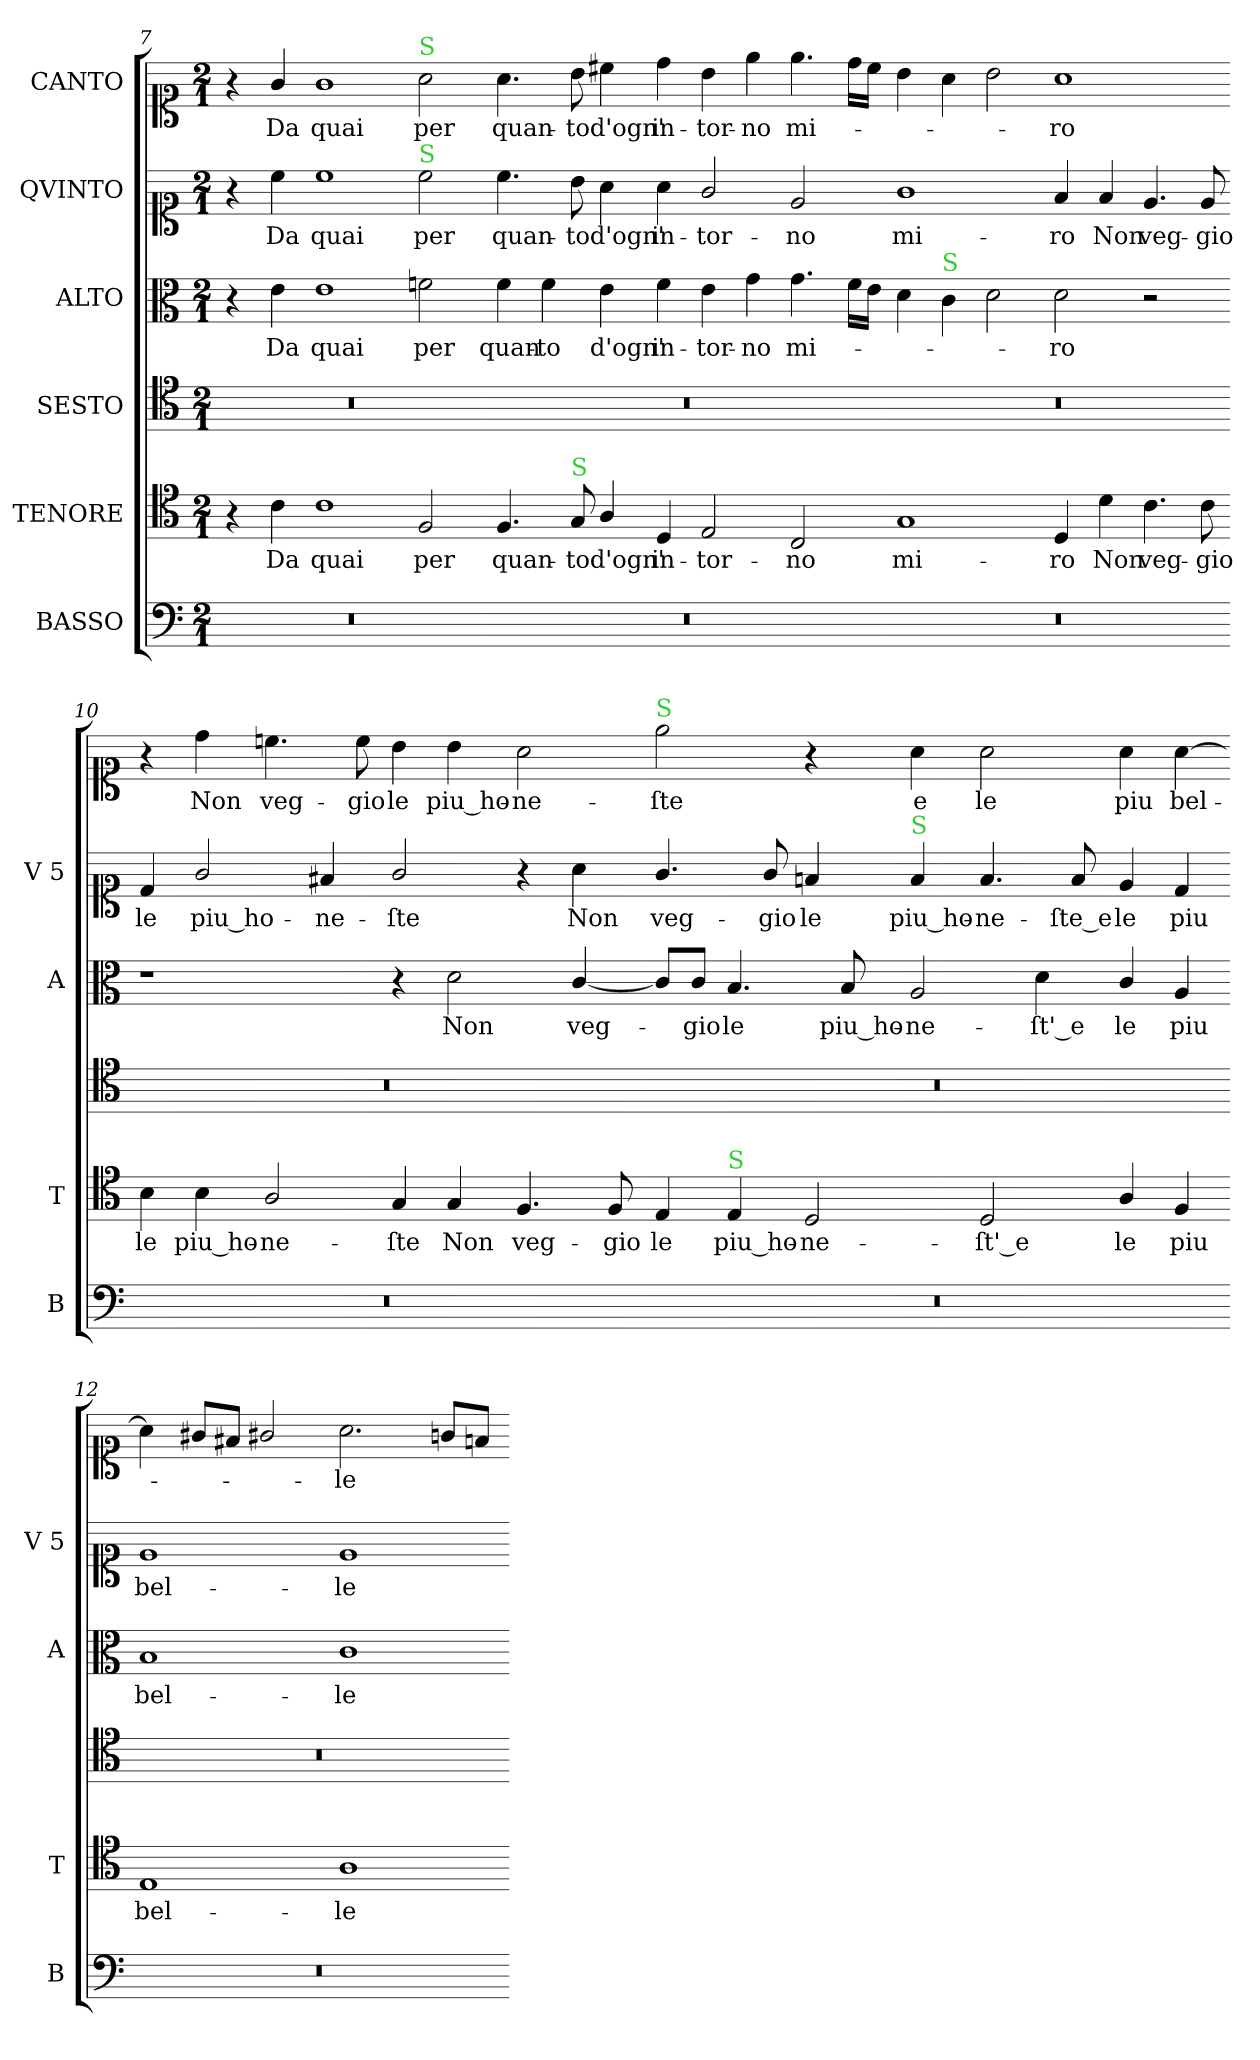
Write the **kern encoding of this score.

**kern	**kern	**text	**kern	**kern	**text	**kern	**text	**kern	**text
*part6	*part5	*part5	*part4	*part3	*part3	*part2	*part2	*part1	*part1
*staff6	*staff5	*staff5	*staff4	*staff3	*staff3	*staff2	*staff2	*staff1	*staff1
*I"BASSO	*I"TENORE	*	*I"SESTO	*I"ALTO	*	*I"QVINTO	*	*I"CANTO	*
*I'B	*I'T	*	*	*I'A	*	*I'V 5	*	*	*
*clefF4	*clefC4	*	*clefC4	*clefC3	*	*clefC1	*	*clefC1	*
*k[]	*k[]	*	*k[]	*k[]	*	*k[]	*	*k[]	*
*D:dor	*D:dor	*	*D:dor	*D:dor	*	*D:dor	*	*D:dor	*
*M2/1	*M2/1	*	*M2/1	*M2/1	*	*M2/1	*	*M2/1	*
=7	=7	=7	=7	=7	=7	=7	=7	=7	=7
0r	4r	.	0r	4r	.	4r	.	4r	.
.	4c\	Da	.	4e\	Da	4cc\	Da	4g/	Da
.	1c	quai	.	1e	quai	1cc	quai	1g	quai
!	!	!	!	!	!	!	!	!LO:TX:a:color=limegreen:t=S	!
!	!	!	!	!	!	!LO:TX:a:color=limegreen:t=S	!	!	!
.	2F/	per	.	2fn\	per	2cc\	per	2a\	per
=8-	=8-	=8-	=8-	=8-	=8-	=8-	=8-	=8-	=8-
0r	4.F/	quan-	0r	4f\	quan-	4.cc\	quan-	4.a\	quan-
.	.	.	.	4f\	-to	.	.	.	.
!	!LO:TX:a:color=limegreen:t=S	!	!	!	!	!	!	!	!
.	8G/	-to	.	.	.	8b\	-to	8b\	-to
.	4A/	d'ogn'	.	4e\	d'ogn'	4a\	d'ogn'	4cc#X\	d'ogn'
.	4D/	in-	.	4f\	in-	4a\	in-	4dd\	in-
.	2E/	-tor-	.	4e\	-tor-	2g/	-tor-	4b\	-tor-
.	.	.	.	4g\	-no	.	.	4ee\	-no
.	2C/	-no	.	4.g\	mi-	2e/	-no	4.ee\	mi-
.	.	.	.	16f\LL	.	.	.	16dd\LL	.
.	.	.	.	16e\JJ	.	.	.	16cc#\JJ	.
=9-	=9-	=9-	=9-	=9-	=9-	=9-	=9-	=9-	=9-
0r	1G	mi-	0r	4d\	.	1g	mi-	4b\	.
!	!	!	!	!LO:TX:a:color=limegreen:t=S	!	!	!	!	!
.	.	.	.	4c\	.	.	.	4a\	.
.	.	.	.	2d\	.	.	.	2b\	.
.	4D/	-ro	.	2d\	-ro	4f/	-ro	1a	-ro
.	4d\	Non	.	.	.	4f/	Non	.	.
.	4.c\	veg-	.	2r	.	4.e/	veg-	.	.
.	8c\	-gio	.	.	.	8e/	-gio	.	.
=10-	=10-	=10-	=10-	=10-	=10-	=10-	=10-	=10-	=10-
0r	4B\	le	0r	1r	.	4d/	le	4r	.
.	4B\	piu_ho-	.	.	.	2g/	piu_ho-	4dd\	Non
.	2A/	-ne-	.	.	.	.	.	4.ccn\	veg-
.	.	.	.	.	.	4f#X/	-ne-	.	.
.	.	.	.	.	.	.	.	8cc\	-gio
.	4G/	-ſte	.	4r	.	2g/	-ſte	4b\	le
.	4G/	Non	.	2d\	Non	.	.	4b\	piu_ho-
.	4.F/	veg-	.	.	.	4r	.	2a\	-ne-
.	.	.	.	[4c/	veg-	4a\	Non	.	.
.	8F/	-gio	.	.	.	.	.	.	.
=11-	=11-	=11-	=11-	=11-	=11-	=11-	=11-	=11-	=11-
!	!	!	!	!	!	!	!	!LO:TX:a:color=limegreen:t=S	!
0r	4E/	le	0r	8c/L]	.	4.g/	veg-	2ee\	-ſte
.	.	.	.	8c/J	-gio	.	.	.	.
!	!LO:TX:a:color=limegreen:t=S	!	!	!	!	!	!	!	!
.	4E/	piu_ho-	.	4.B/	le	.	.	.	.
.	.	.	.	.	.	8g/	-gio	.	.
.	2D/	-ne-	.	.	.	4fn/	le	4r	.
.	.	.	.	8B/	piu_ho-	.	.	.	.
!	!	!	!	!	!	!LO:TX:a:color=limegreen:t=S	!	!	!
.	.	.	.	2A/	-ne-	4f/	piu_ho-	4a\	e
.	2D/	-ſt'_e	.	.	.	4.f/	-ne-	2a\	le
.	.	.	.	4d\	ſt'_e	.	.	.	.
.	.	.	.	.	.	8f/	-ſte_e	.	.
.	4A/	le	.	4c/	le	4e/	le	4a\	piu
.	4F/	piu	.	4A/	piu	4d/	piu	[4a\	bel-
=12-	=12-	=12-	=12-	=12-	=12-	=12-	=12-	=12-	=12-
0r	1E	bel-	0r	1B	bel-	1e	bel-	4a\]	.
.	.	.	.	.	.	.	.	8g#X/L	.
.	.	.	.	.	.	.	.	8f#X/J	.
.	.	.	.	.	.	.	.	2g#X/	.
.	1A	-le	.	1c	-le	1e	-le	2.a\	-le
.	.	.	.	.	.	.	.	8gn/L	.
.	.	.	.	.	.	.	.	8fn/J	.
=-	=-	=-	=-	=-	=-	=-	=-	=-	=-
*-	*-	*-	*-	*-	*-	*-	*-	*-	*-
